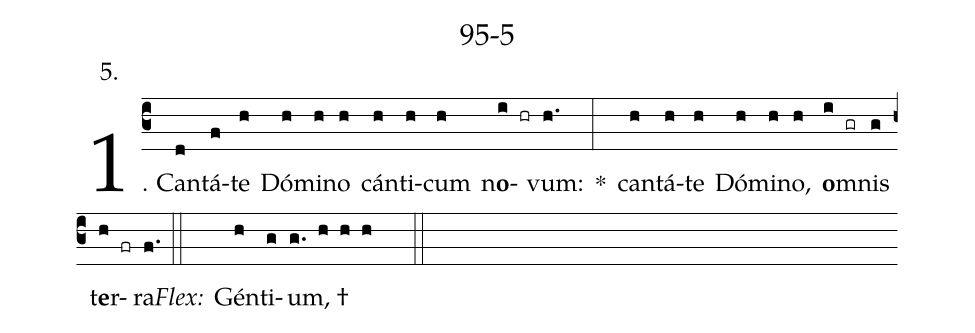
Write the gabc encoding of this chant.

name: 95-5;
annotation: 5.;
%%
(c3)1. Can(d)tá(f)te(h) Dó(h)mi(h)no(h) cán(h)ti(h)cum(h) n<b>o</b>(i hr)vum:(h.) *(:) can(h)tá(h)te(h) Dó(h)mi(h)no,(h) <b>o</b>m(i gr)nis(g) t<b>e</b>r(h fr)ra.(f.) (::)
<i>Flex:</i>()  Gén(h)ti(g)um, †(g. h h h  ::)
